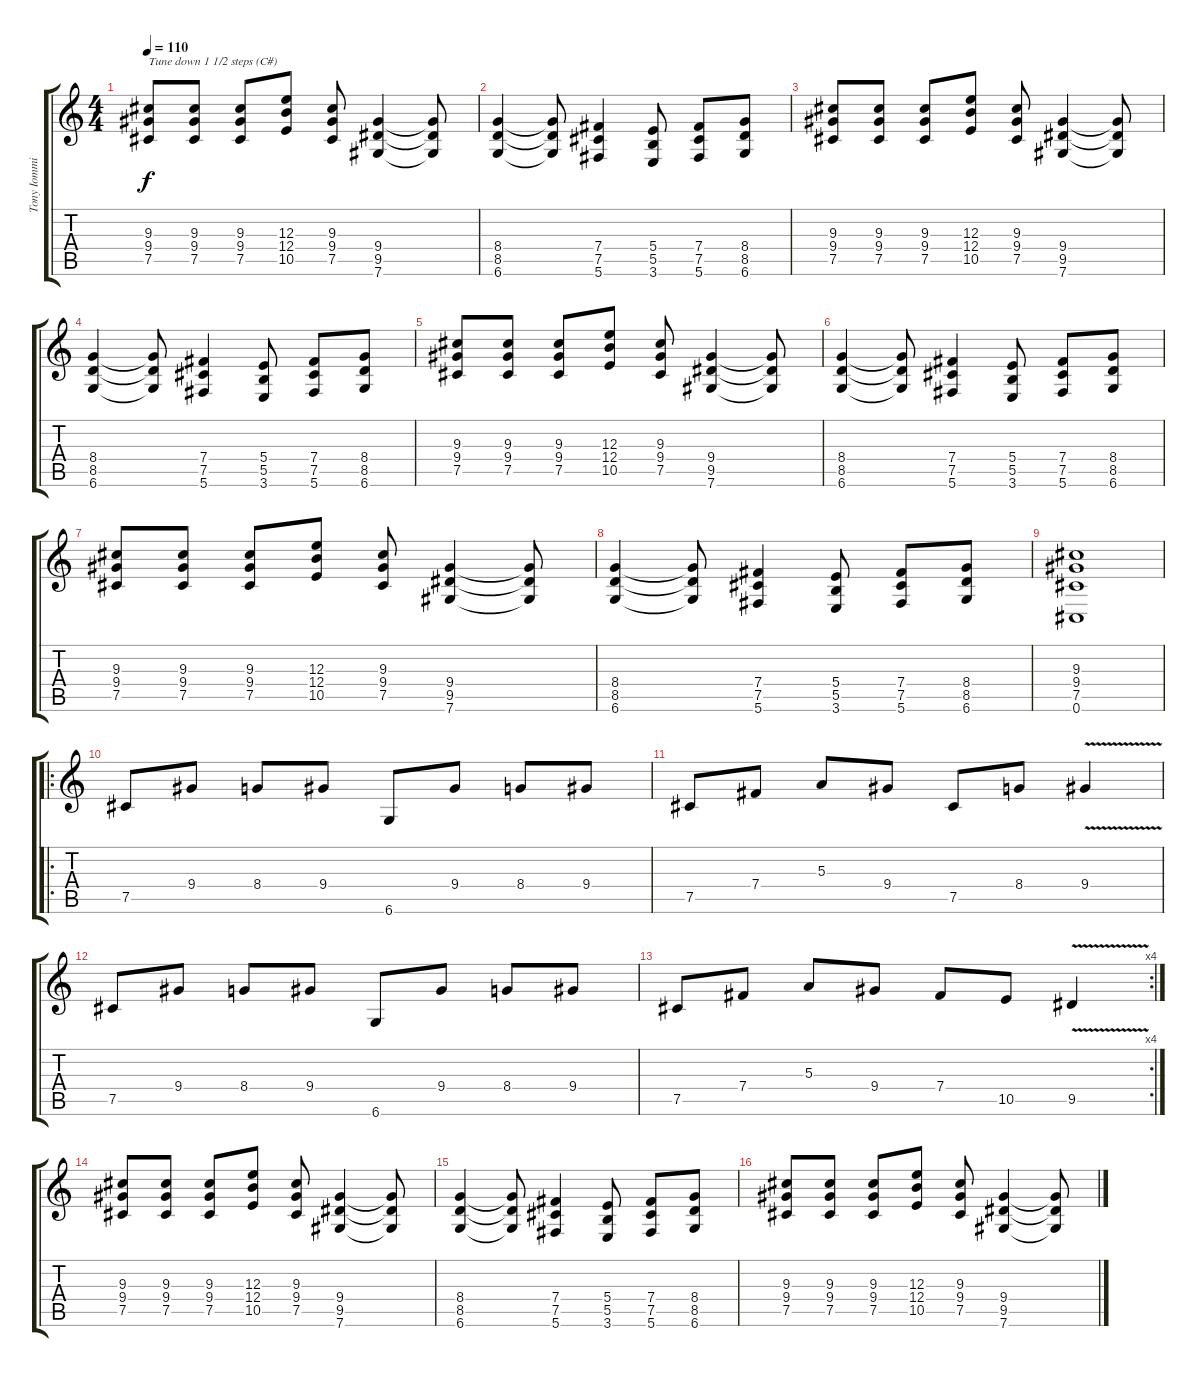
\track ("Tony Iommi" "Tony Iommi") {instrument distortionguitar}
\staff {score tabs}
\tuning (Db4 Ab3 E3 B2 Gb2 Db2) {hide}
\ts (4 4)
\tempo 110
\clef g2
\ks c
(9.3 9.4 7.5).8{txt "Tune down 1 1/2 steps (C#)" dy f instrument distortionguitar} (9.3 9.4 7.5).8 (9.3 9.4 7.5).8 (12.3 12.4 10.5).8 (9.3 9.4 7.5).8 (9.4 9.5 7.6).4 (9.4{t} 9.5{t} 7.6{t}).8 |
(8.4 8.5 6.6).4 (8.4{t} 8.5{t} 6.6{t}).8 (7.4 7.5 5.6).4 (5.4 5.5 3.6).8 (7.4 7.5 5.6).8 (8.4 8.5 6.6).8 |
(9.3 9.4 7.5).8 (9.3 9.4 7.5).8 (9.3 9.4 7.5).8 (12.3 12.4 10.5).8 (9.3 9.4 7.5).8 (9.4 9.5 7.6).4 (9.4{t} 9.5{t} 7.6{t}).8 |
(8.4 8.5 6.6).4 (8.4{t} 8.5{t} 6.6{t}).8 (7.4 7.5 5.6).4 (5.4 5.5 3.6).8 (7.4 7.5 5.6).8 (8.4 8.5 6.6).8 |
(9.3 9.4 7.5).8 (9.3 9.4 7.5).8 (9.3 9.4 7.5).8 (12.3 12.4 10.5).8 (9.3 9.4 7.5).8 (9.4 9.5 7.6).4 (9.4{t} 9.5{t} 7.6{t}).8 |
(8.4 8.5 6.6).4 (8.4{t} 8.5{t} 6.6{t}).8 (7.4 7.5 5.6).4 (5.4 5.5 3.6).8 (7.4 7.5 5.6).8 (8.4 8.5 6.6).8 |
(9.3 9.4 7.5).8 (9.3 9.4 7.5).8 (9.3 9.4 7.5).8 (12.3 12.4 10.5).8 (9.3 9.4 7.5).8 (9.4 9.5 7.6).4 (9.4{t} 9.5{t} 7.6{t}).8 |
(8.4 8.5 6.6).4 (8.4{t} 8.5{t} 6.6{t}).8 (7.4 7.5 5.6).4 (5.4 5.5 3.6).8 (7.4 7.5 5.6).8 (8.4 8.5 6.6).8 |
(9.3 9.4 7.5 0.6).1 |
\ro
7.5.8 9.4.8 8.4.8 9.4.8 6.6.8 9.4.8 8.4.8 9.4.8 |
7.5.8 7.4.8 5.3.8 9.4.8 7.5.8 8.4.8 9.4{v}.4 |
7.5.8 9.4.8 8.4.8 9.4.8 6.6.8 9.4.8 8.4.8 9.4.8 |
\rc 4
7.5.8 7.4.8 5.3.8 9.4.8 7.4.8 10.5.8 9.5{v}.4 |
(9.3 9.4 7.5).8 (9.3 9.4 7.5).8 (9.3 9.4 7.5).8 (12.3 12.4 10.5).8 (9.3 9.4 7.5).8 (9.4 9.5 7.6).4 (9.4{t} 9.5{t} 7.6{t}).8 |
(8.4 8.5 6.6).4 (8.4{t} 8.5{t} 6.6{t}).8 (7.4 7.5 5.6).4 (5.4 5.5 3.6).8 (7.4 7.5 5.6).8 (8.4 8.5 6.6).8 |
(9.3 9.4 7.5).8 (9.3 9.4 7.5).8 (9.3 9.4 7.5).8 (12.3 12.4 10.5).8 (9.3 9.4 7.5).8 (9.4 9.5 7.6).4 (9.4{t} 9.5{t} 7.6{t}).8
